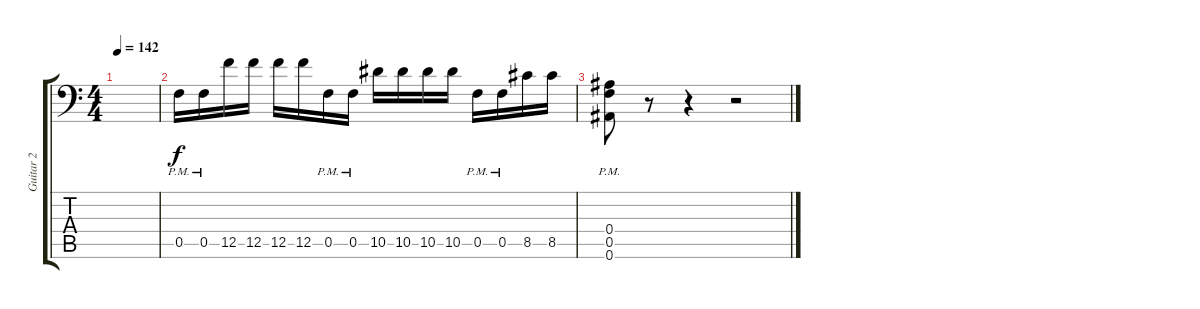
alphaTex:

\track ("Guitar 2" "Guitar 2") {instrument distortionguitar}
\staff {score tabs}
\tuning (C4 G3 Eb3 Bb2 F2 Bb1) {hide}
\ts (4 4)
\tempo 142
\clef f4
\ks c
|
0.5{pm}.16 0.5{pm}.16 12.5.16 12.5.16 12.5.16 12.5.16 0.5{pm}.16 0.5{pm}.16 10.5.16 10.5.16 10.5.16 10.5.16 0.5{pm}.16 0.5{pm}.16 8.5.16 8.5.16 |
(0.4{pm} 0.5{pm} 0.6{pm}).8 r.8 r.4 r.2
